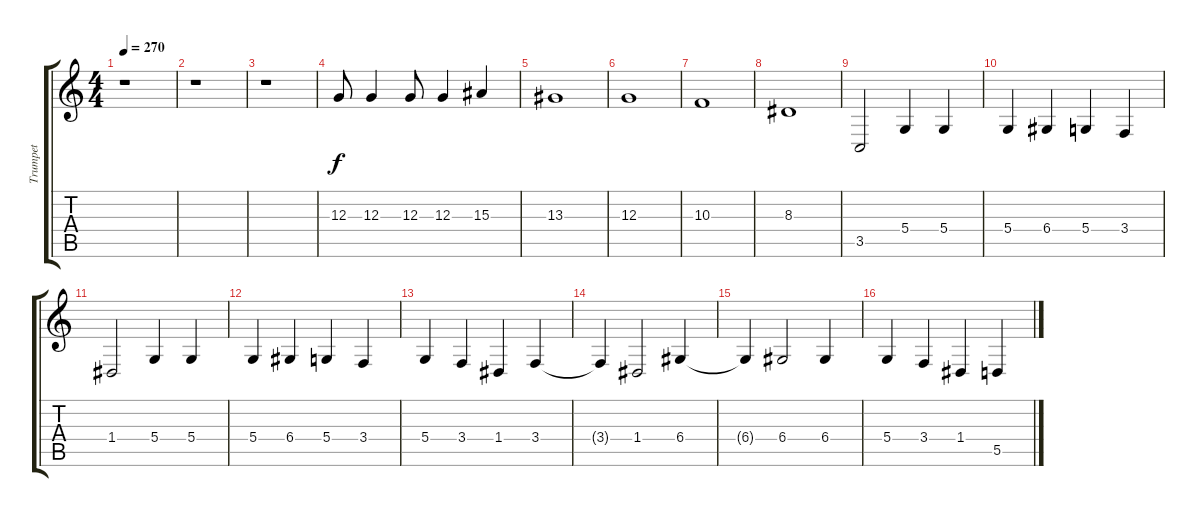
\track ("Trumpet" "Trumpet") {instrument trumpet}
\staff {score tabs}
\tuning (E4 B3 G3 D3 A2 E2) {hide}
\ts (4 4)
\tempo 270
\clef g2
\ks c
r.1{dy f} |
r.1 |
r.1 |
12.3.8 12.3.4 12.3.8 12.3.4 15.3.4 |
13.3.1 |
12.3.1 |
10.3.1 |
8.3.1 |
3.5.2 5.4.4 5.4.4 |
5.4.4 6.4.4 5.4.4 3.4.4 |
1.4.2 5.4.4 5.4.4 |
5.4.4 6.4.4 5.4.4 3.4.4 |
5.4.4 3.4.4 1.4.4 3.4.4 |
3.4{t}.4 1.4.2 6.4.4 |
6.4{t}.4 6.4.2 6.4.4 |
5.4.4 3.4.4 1.4.4 5.5.4
